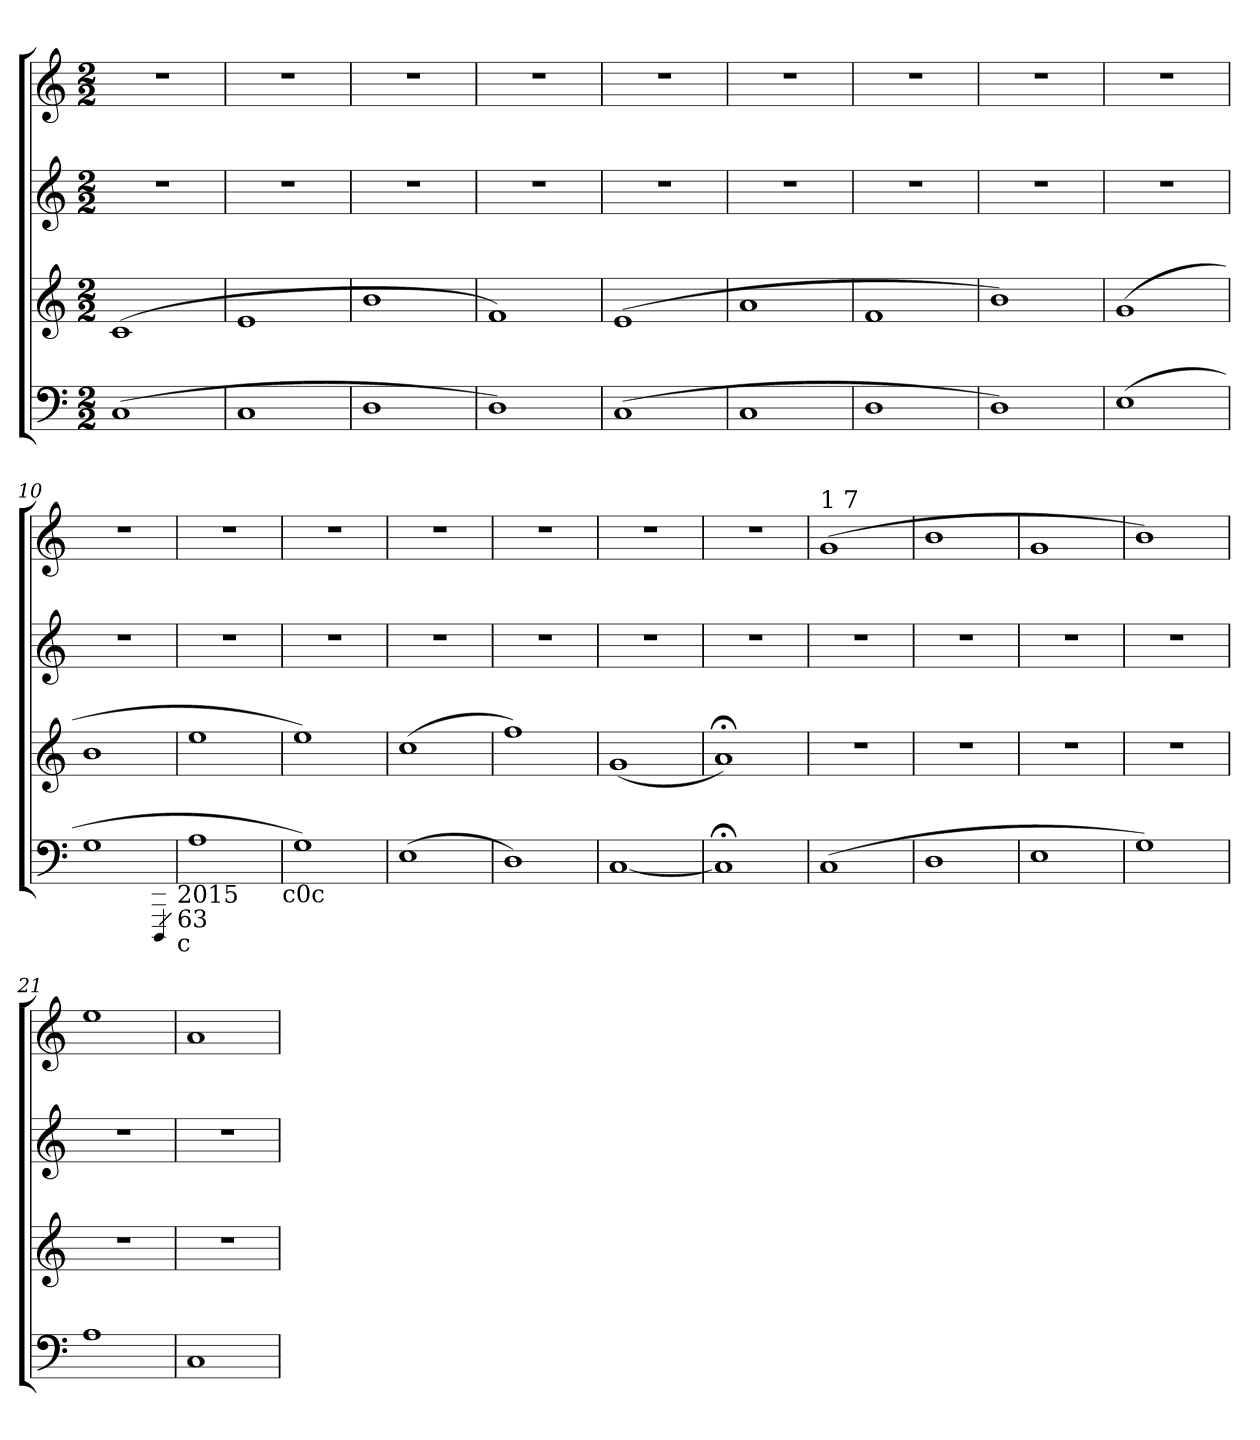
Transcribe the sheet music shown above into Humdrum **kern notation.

**kern	**kern	**dynam	**kern	**kern
*part4	*part3	*part3	*part2	*part1
*staff4	*staff3	*staff3	*staff2	*staff1
*clefF4	*clefG2	*	*clefG2	*clefG2
*k[]	*k[]	*	*k[]	*k[]
*C:	*C:	*	*C:	*C:
*M2/2	*M2/2	*	*M2/2	*M2/2
=1	=1	=1	=1	=1
!	!	!LO:DY:a	!	!
!	!	!LO:DY:n=1:b	!	!
(<1C	(<1c	mf mf	1r	1r
=2	=2	=2	=2	=2
1C	1e	.	1r	1r
=3	=3	=3	=3	=3
1D	1b	.	1r	1r
=4	=4	=4	=4	=4
1D)	1f)	.	1r	1r
!!LO:LB:g=z
=5	=5	=5	=5	=5
(<1C	(<1e	.	1r	1r
=6	=6	=6	=6	=6
1C	1a	.	1r	1r
=7	=7	=7	=7	=7
1D	1f	.	1r	1r
=8	=8	=8	=8	=8
1D)	1b)	.	1r	1r
!!LO:LB:g=z
=9	=9	=9	=9	=9
(>1E	(>1g	.	1r	1r
=10	=10	=10	=10	=10
1G	1b	.	1r	1r
*MM4030	*	*	*	*
4qDDD/	.	.	.	.
!LO:TX:b:t=2015	!	!	!	!
!LO:TX:b:t=63	!	!	!	!
!LO:TX:b:t=c	!	!	!	!
=11	=11	=11	=11	=11
1A	1ee	.	1r	1r
!LO:TX:b:t=c0c	!	!	!	!
=12	=12	=12	=12	=12
1G)	1ee)	.	1r	1r
!!LO:PB:g=z
=13	=13	=13	=13	=13
(>1E	(<1cc	.	1r	1r
=14	=14	=14	=14	=14
1D)	1ff)	.	1r	1r
=15	=15	=15	=15	=15
[>1C	(<1g	.	1r	1r
=16	=16	=16	=16	=16
1C;]	1a;)	.	1r	1r
!!LO:LB:g=z
=17	=17	=17	=17	=17
!	!	!	!	!LO:TX:a:t=1 7
(>1C	1r	.	1r	(<1g
=18	=18	=18	=18	=18
1D	1r	.	1r	1b
=19	=19	=19	=19	=19
1E	1r	.	1r	1g
=20	=20	=20	=20	=20
1G)	1r	.	1r	1b)
!!LO:PB:g=z
=21	=21	=21	=21	=21
1A	1r	.	1r	1ee
=22	=22	=22	=22	=22
1C	1r	.	1r	1a
=	=	=	=	=
*-	*-	*-	*-	*-
